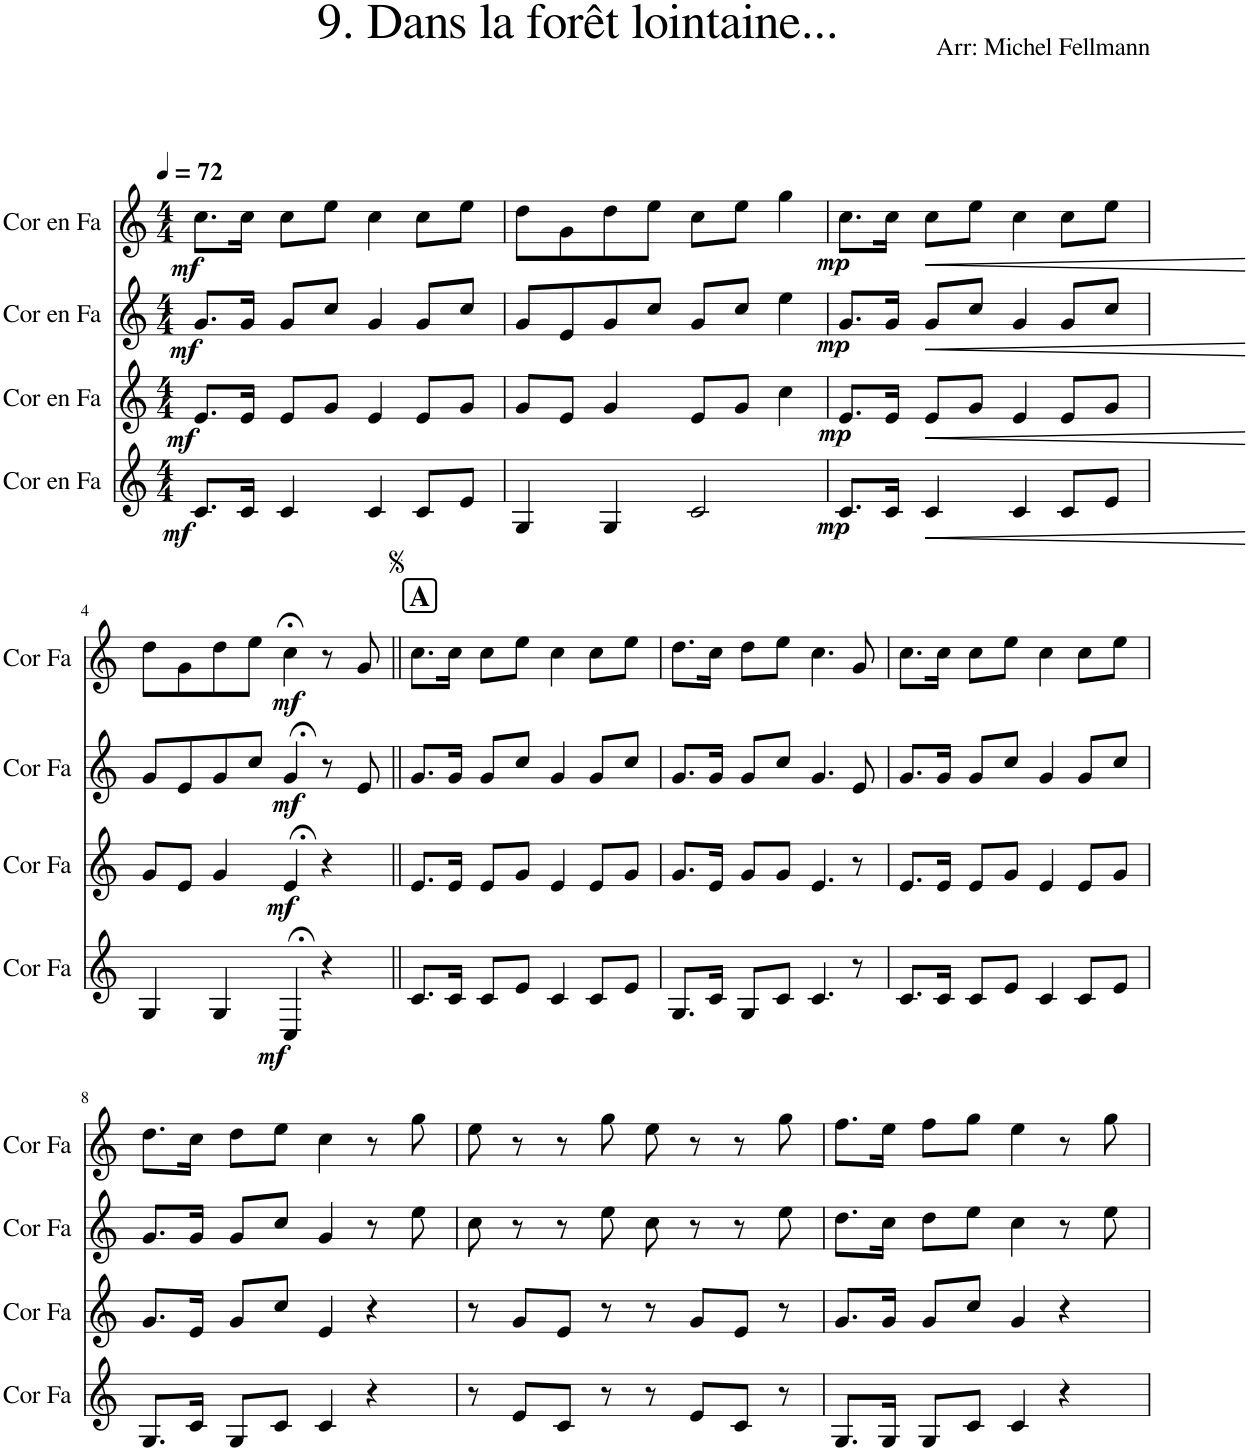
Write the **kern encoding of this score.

**kern	**dynam	**kern	**dynam	**kern	**dynam	**kern	**dynam
*part4	*part4	*part3	*part3	*part2	*part2	*part1	*part1
*staff4	*staff4	*staff3	*staff3	*staff2	*staff2	*staff1	*staff1
*I"Cor en Fa	*	*I"Cor en Fa	*	*I"Cor en Fa	*	*I"Cor en Fa	*
*I'Cor Fa	*	*I'Cor Fa	*	*I'Cor Fa	*	*I'Cor Fa	*
*clefG2	*	*clefG2	*	*clefG2	*	*clefG2	*
*Trd4c7	*	*Trd4c7	*	*Trd4c7	*	*Trd4c7	*
*k[]	*	*k[]	*	*k[]	*	*k[]	*
*M4/4	*	*M4/4	*	*M4/4	*	*M4/4	*
*MM72	*	*MM72	*	*MM72	*	*MM72	*
=1	=1	=1	=1	=1	=1	=1	=1
!	!LO:DY:b	!	!LO:DY:b	!	!LO:DY:b	!	!LO:DY:b
8.c/L	mf	8.e/L	mf	8.g/L	mf	8.cc\L	mf
16c/Jk	.	16e/Jk	.	16g/Jk	.	16cc\Jk	.
4c/	.	8e/L	.	8g/L	.	8cc\L	.
.	.	8g/J	.	8cc/J	.	8ee\J	.
4c/	.	4e/	.	4g/	.	4cc\	.
8c/L	.	8e/L	.	8g/L	.	8cc\L	.
8e/J	.	8g/J	.	8cc/J	.	8ee\J	.
=2	=2	=2	=2	=2	=2	=2	=2
4G/	.	8g/L	.	8g/L	.	8dd\L	.
.	.	8e/J	.	8e/	.	8g\	.
4G/	.	4g/	.	8g/	.	8dd\	.
.	.	.	.	8cc/J	.	8ee\J	.
2c/	.	8e/L	.	8g/L	.	8cc\L	.
.	.	8g/J	.	8cc/J	.	8ee\J	.
.	.	4cc\	.	4ee\	.	4gg\	.
=3	=3	=3	=3	=3	=3	=3	=3
!	!LO:DY:b	!	!LO:DY:b	!	!LO:DY:b	!	!LO:DY:b
8.c/L	mp	8.e/L	mp	8.g/L	mp	8.cc\L	mp
16c/Jk	.	16e/Jk	.	16g/Jk	.	16cc\Jk	.
!	!LO:HP:b	!	!LO:HP:b	!	!LO:HP:b	!	!LO:HP:b
4c/	<	8e/L	<	8g/L	<	8cc\L	<
.	.	8g/J	.	8cc/J	.	8ee\J	.
4c/	.	4e/	.	4g/	.	4cc\	.
8c/L	.	8e/L	.	8g/L	.	8cc\L	.
8e/J	.	8g/J	.	8cc/J	.	8ee\J	.
.	[	.	[	.	[	.	[
!!LO:LB:g=z
=4	=4	=4	=4	=4	=4	=4	=4
4G/	.	8g/L	.	8g/L	.	8dd\L	.
.	.	8e/J	.	8e/	.	8g\	.
4G/	.	4g/	.	8g/	.	8dd\	.
.	.	.	.	8cc/J	.	8ee\J	.
!	!LO:DY:b	!	!LO:DY:b	!	!LO:DY:b	!	!LO:DY:b
4C;</	mf	4e;</	mf	4g;</	mf	4cc;<\	mf
4r	.	4r	.	8r	.	8r	.
.	.	.	.	8e/	.	8g/	.
!!LO:REH:place=s1:a:B:cj:fs=14:t=A
=5||	=5||	=5||	=5||	=5||	=5||	=5||	=5||
8.c/L	.	8.e/L	.	8.g/L	.	8.cc\L	.
16c/Jk	.	16e/Jk	.	16g/Jk	.	16cc\Jk	.
8c/L	.	8e/L	.	8g/L	.	8cc\L	.
8e/J	.	8g/J	.	8cc/J	.	8ee\J	.
4c/	.	4e/	.	4g/	.	4cc\	.
8c/L	.	8e/L	.	8g/L	.	8cc\L	.
8e/J	.	8g/J	.	8cc/J	.	8ee\J	.
=6	=6	=6	=6	=6	=6	=6	=6
8.G/L	.	8.g/L	.	8.g/L	.	8.dd\L	.
16c/Jk	.	16e/Jk	.	16g/Jk	.	16cc\Jk	.
8G/L	.	8g/L	.	8g/L	.	8dd\L	.
8c/J	.	8g/J	.	8cc/J	.	8ee\J	.
4.c/	.	4.e/	.	4.g/	.	4.cc\	.
8r	.	8r	.	8e/	.	8g/	.
=7	=7	=7	=7	=7	=7	=7	=7
8.c/L	.	8.e/L	.	8.g/L	.	8.cc\L	.
16c/Jk	.	16e/Jk	.	16g/Jk	.	16cc\Jk	.
8c/L	.	8e/L	.	8g/L	.	8cc\L	.
8e/J	.	8g/J	.	8cc/J	.	8ee\J	.
4c/	.	4e/	.	4g/	.	4cc\	.
8c/L	.	8e/L	.	8g/L	.	8cc\L	.
8e/J	.	8g/J	.	8cc/J	.	8ee\J	.
!!LO:LB:g=z
=8	=8	=8	=8	=8	=8	=8	=8
8.G/L	.	8.g/L	.	8.g/L	.	8.dd\L	.
16c/Jk	.	16e/Jk	.	16g/Jk	.	16cc\Jk	.
8G/L	.	8g/L	.	8g/L	.	8dd\L	.
8c/J	.	8cc/J	.	8cc/J	.	8ee\J	.
4c/	.	4e/	.	4g/	.	4cc\	.
4r	.	4r	.	8r	.	8r	.
.	.	.	.	8ee\	.	8gg\	.
=9	=9	=9	=9	=9	=9	=9	=9
8r	.	8r	.	8cc\	.	8ee\	.
8e/L	.	8g/L	.	8r	.	8r	.
8c/J	.	8e/J	.	8r	.	8r	.
8r	.	8r	.	8ee\	.	8gg\	.
8r	.	8r	.	8cc\	.	8ee\	.
8e/L	.	8g/L	.	8r	.	8r	.
8c/J	.	8e/J	.	8r	.	8r	.
8r	.	8r	.	8ee\	.	8gg\	.
=10	=10	=10	=10	=10	=10	=10	=10
8.G/L	.	8.g/L	.	8.dd\L	.	8.ff\L	.
16G/Jk	.	16g/Jk	.	16cc\Jk	.	16ee\Jk	.
8G/L	.	8g/L	.	8dd\L	.	8ff\L	.
8c/J	.	8cc/J	.	8ee\J	.	8gg\J	.
4c/	.	4g/	.	4cc\	.	4ee\	.
4r	.	4r	.	8r	.	8r	.
.	.	.	.	8ee\	.	8gg\	.
=	=	=	=	=	=	=	=
*-	*-	*-	*-	*-	*-	*-	*-
